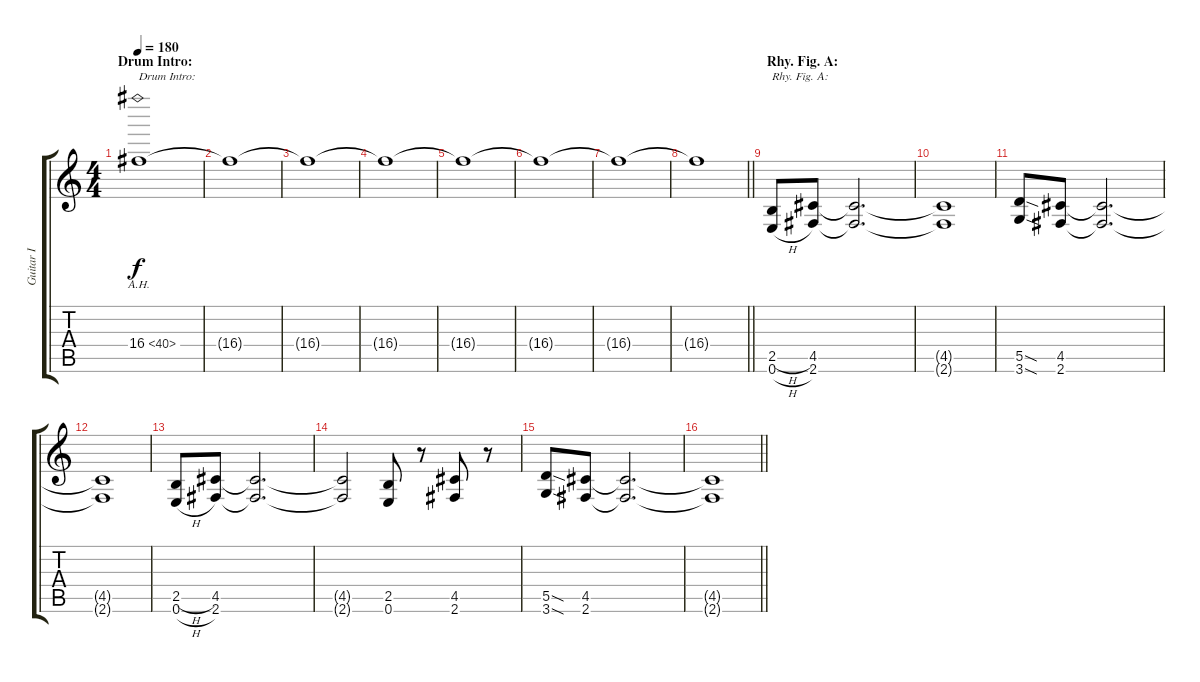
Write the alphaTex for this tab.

\track ("Guitar I" "Guitar I") {instrument distortionguitar}
\staff {score tabs}
\tuning (E4 B3 G3 D3 A2 E2) {hide}
\ts (4 4)
\section ("" "Drum Intro:")
\tempo 180
\clef g2
\ks c
16.4{ah 24}.1{txt "Drum Intro:" dy f instrument distortionguitar} |
16.4{t}.1 |
16.4{t}.1 |
16.4{t}.1 |
16.4{t}.1 |
16.4{t}.1 |
16.4{t}.1 |
\barLineRight lightlight
16.4{t}.1 |
\section ("" "Rhy. Fig. A:")
(2.5{h} 0.6{h}).8{txt "Rhy. Fig. A:"} (4.5 2.6).8 (4.5{t} 2.6{t}).2{d} |
(4.5{t} 2.6{t}).1 |
(5.5{sod} 3.6{sod}).8 (4.5 2.6).8 (4.5{t} 2.6{t}).2{d} |
(4.5{t} 2.6{t}).1 |
(2.5{h} 0.6{h}).8 (4.5 2.6).8 (4.5{t} 2.6{t}).2{d} |
(4.5{t} 2.6{t}).2 (2.5 0.6).8 r.8 (4.5 2.6).8 r.8 |
(5.5{sod} 3.6{sod}).8 (4.5 2.6).8 (4.5{t} 2.6{t}).2{d} |
\barLineRight lightlight
(4.5{t} 2.6{t}).1
